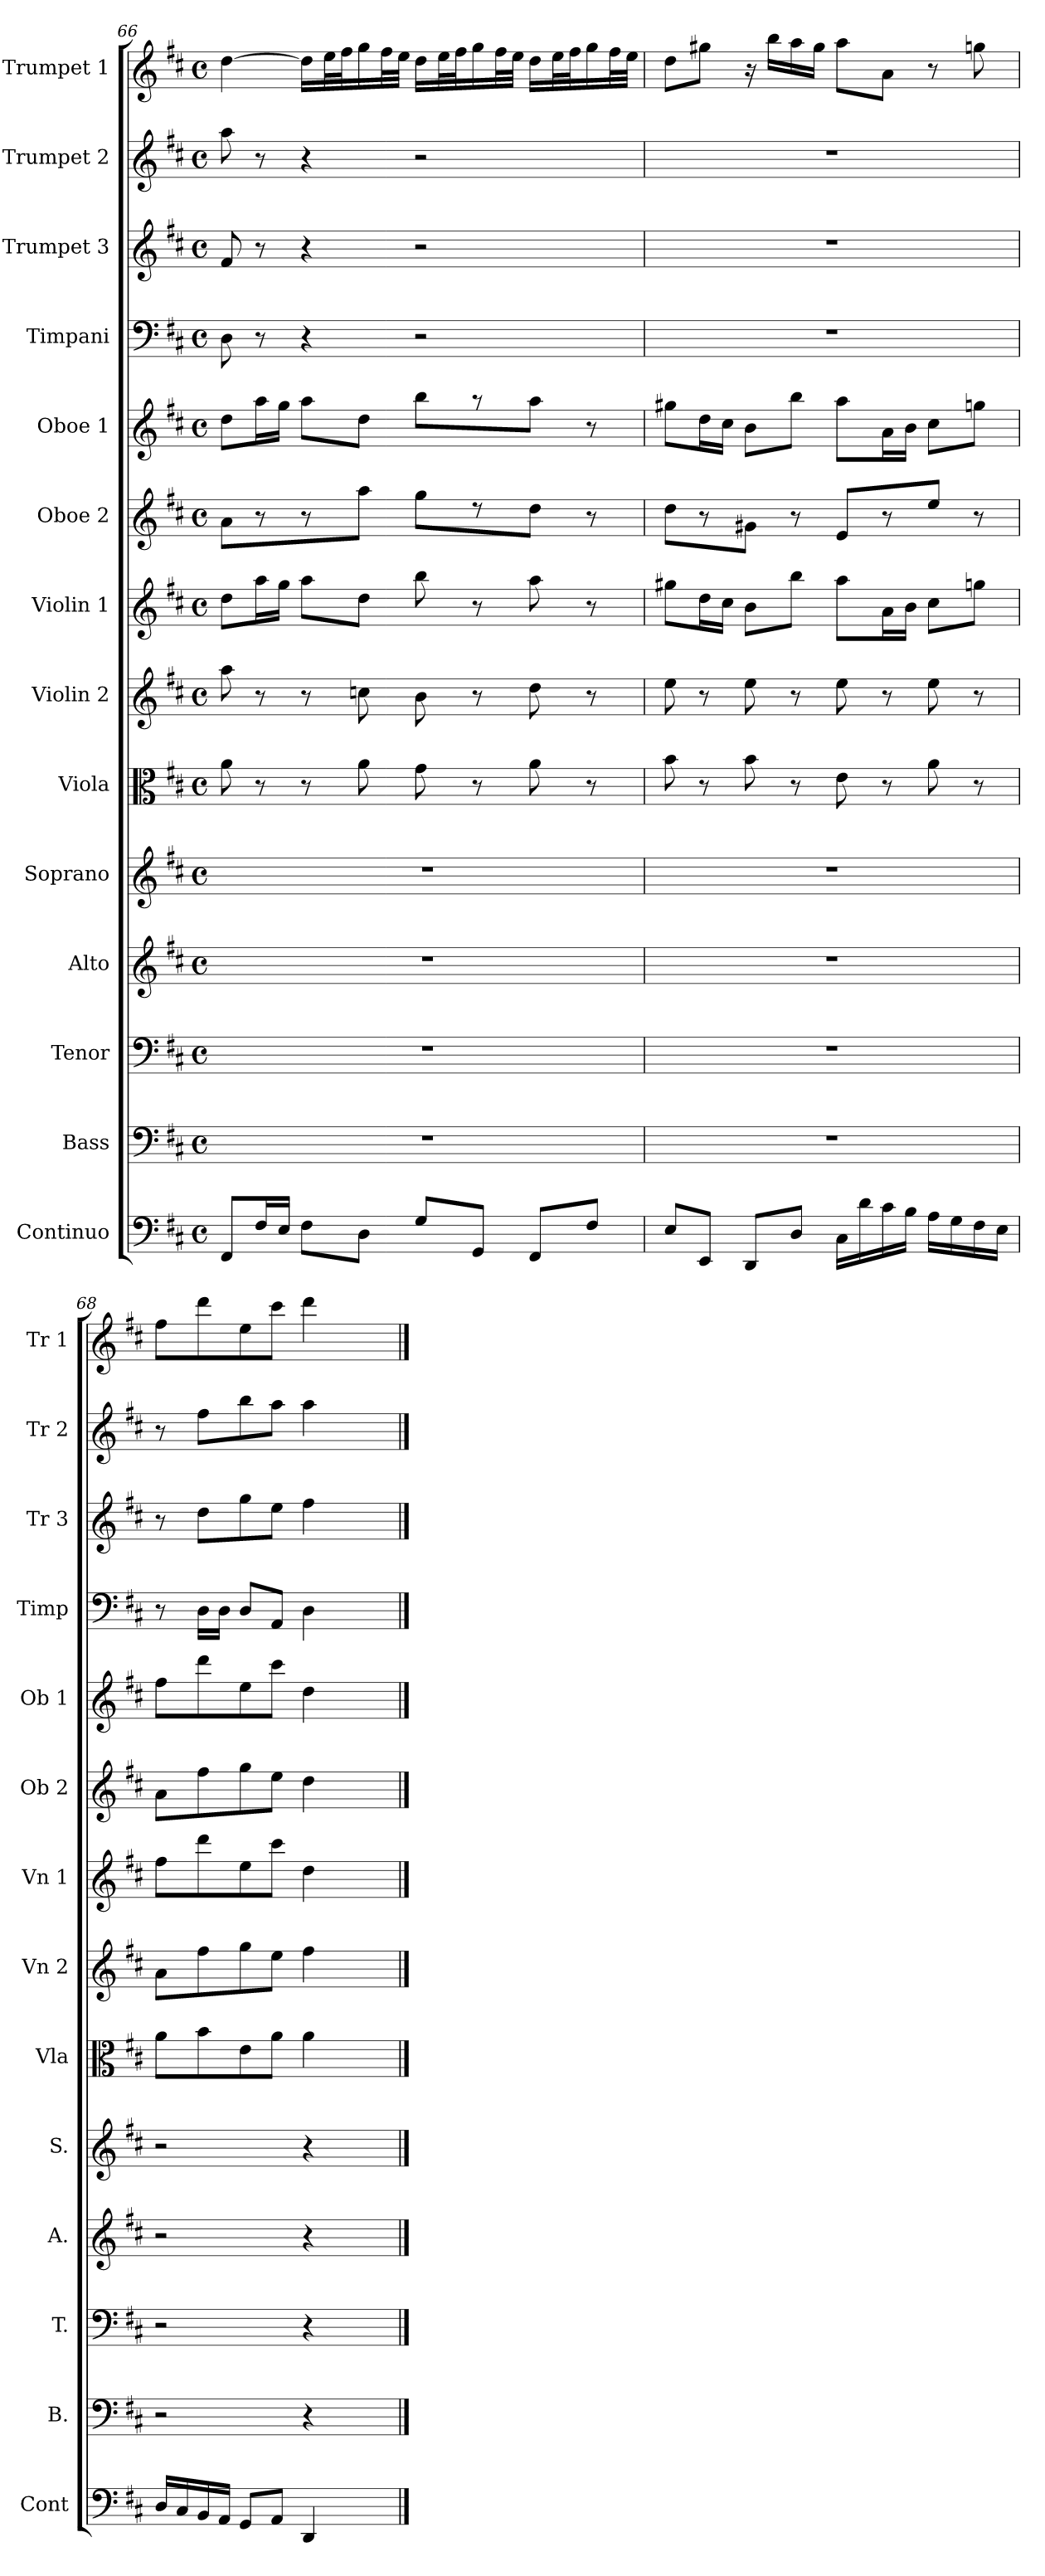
**kern	**kern	**kern	**kern	**kern	**kern	**kern	**kern	**kern	**kern	**kern	**kern	**kern	**kern
*part14	*part13	*part12	*part11	*part10	*part9	*part8	*part7	*part6	*part5	*part4	*part3	*part2	*part1
*staff14	*staff13	*staff12	*staff11	*staff10	*staff9	*staff8	*staff7	*staff6	*staff5	*staff4	*staff3	*staff2	*staff1
*I"Continuo	*I"Bass	*I"Tenor	*I"Alto	*I"Soprano	*I"Viola	*I"Violin 2	*I"Violin 1	*I"Oboe 2	*I"Oboe 1	*I"Timpani	*I"Trumpet 3	*I"Trumpet 2	*I"Trumpet 1
*I'Cont	*I'B.	*I'T.	*I'A.	*I'S.	*I'Vla	*I'Vn 2	*I'Vn 1	*I'Ob 2	*I'Ob 1	*I'Timp	*I'Tr 3	*I'Tr 2	*I'Tr 1
!!LO:PB:g=z
*clefF4	*clefF4	*clefF4	*clefG2	*clefG2	*clefC3	*clefG2	*clefG2	*clefG2	*clefG2	*clefF4	*clefG2	*clefG2	*clefG2
*k[f#c#]	*k[f#c#]	*k[f#c#]	*k[f#c#]	*k[f#c#]	*k[f#c#]	*k[f#c#]	*k[f#c#]	*k[f#c#]	*k[f#c#]	*k[f#c#]	*k[f#c#]	*k[f#c#]	*k[f#c#]
*D:	*D:	*D:	*D:	*D:	*D:	*D:	*D:	*D:	*D:	*D:	*D:	*D:	*D:
*M4/4	*M4/4	*M4/4	*M4/4	*M4/4	*M4/4	*M4/4	*M4/4	*M4/4	*M4/4	*M4/4	*M4/4	*M4/4	*M4/4
*met(c)	*met(c)	*met(c)	*met(c)	*met(c)	*met(c)	*met(c)	*met(c)	*met(c)	*met(c)	*met(c)	*met(c)	*met(c)	*met(c)
=66	=66	=66	=66	=66	=66	=66	=66	=66	=66	=66	=66	=66	=66
8FF#/L	1r	1r	1r	1r	8a\	8aa\	8dd\L	8a\L	8dd\L	8D\	8f#/	8aa\	[4dd\
16F#/L	.	.	.	.	8r	8r	16aa\L	8r	16aa\L	8r	8r	8r	.
16E/JJ	.	.	.	.	.	.	16gg\JJ	.	16gg\JJ	.	.	.	.
8F#\L	.	.	.	.	8r	8r	8aa\L	8r	8aa\L	4r	4r	4r	16dd\LL]
.	.	.	.	.	.	.	.	.	.	.	.	.	32ee\L
.	.	.	.	.	.	.	.	.	.	.	.	.	32ff#\J
8D\J	.	.	.	.	8a\	8ccn\	8dd\J	8aa\J	8dd\J	.	.	.	16gg\
.	.	.	.	.	.	.	.	.	.	.	.	.	32ff#\L
.	.	.	.	.	.	.	.	.	.	.	.	.	32ee\JJJ
8G/L	.	.	.	.	8g\	8b\	8bb\	8gg\L	8bb\L	2r	2r	2r	16dd\LL
.	.	.	.	.	.	.	.	.	.	.	.	.	32ee\L
.	.	.	.	.	.	.	.	.	.	.	.	.	32ff#\J
8GG/J	.	.	.	.	8r	8r	8r	8r	8r	.	.	.	16gg\
.	.	.	.	.	.	.	.	.	.	.	.	.	32ff#\L
.	.	.	.	.	.	.	.	.	.	.	.	.	32ee\JJJ
8FF#/L	.	.	.	.	8a\	8dd\	8aa\	8dd\J	8aa\J	.	.	.	16dd\LL
.	.	.	.	.	.	.	.	.	.	.	.	.	32ee\L
.	.	.	.	.	.	.	.	.	.	.	.	.	32ff#\J
8F#/J	.	.	.	.	8r	8r	8r	8r	8r	.	.	.	16gg\
.	.	.	.	.	.	.	.	.	.	.	.	.	32ff#\L
.	.	.	.	.	.	.	.	.	.	.	.	.	32ee\JJJ
=67	=67	=67	=67	=67	=67	=67	=67	=67	=67	=67	=67	=67	=67
8E/L	1r	1r	1r	1r	8b\	8ee\	8gg#X\L	8dd\L	8gg#X\L	1r	1r	1r	8dd\L
8EE/J	.	.	.	.	8r	8r	16dd\L	8r	16dd\L	.	.	.	8gg#X\J
.	.	.	.	.	.	.	16cc#\JJ	.	16cc#\JJ	.	.	.	.
8DD/L	.	.	.	.	8b\	8ee\	8b\L	8g#X\J	8b\L	.	.	.	16r
.	.	.	.	.	.	.	.	.	.	.	.	.	16bb\LL
8D/J	.	.	.	.	8r	8r	8bb\J	8r	8bb\J	.	.	.	16aa\
.	.	.	.	.	.	.	.	.	.	.	.	.	16gg#\JJ
16C#\LL	.	.	.	.	8e\	8ee\	8aa\L	8e/L	8aa\L	.	.	.	8aa\L
16d\	.	.	.	.	.	.	.	.	.	.	.	.	.
16c#\	.	.	.	.	8r	8r	16a\L	8r	16a\L	.	.	.	8a\J
16B\JJ	.	.	.	.	.	.	16b\JJ	.	16b\JJ	.	.	.	.
16A\LL	.	.	.	.	8a\	8ee\	8cc#\L	8ee/J	8cc#\L	.	.	.	8r
16G\	.	.	.	.	.	.	.	.	.	.	.	.	.
16F#\	.	.	.	.	8r	8r	8ggn\J	8r	8ggn\J	.	.	.	8ggn\
16E\JJ	.	.	.	.	.	.	.	.	.	.	.	.	.
!!LO:PB:g=z
=68	=68	=68	=68	=68	=68	=68	=68	=68	=68	=68	=68	=68	=68
16D/LL	2r	2r	2r	2r	8a\L	8a\L	8ff#\L	8a\L	8ff#\L	8r	8r	8r	8ff#\L
16C#/	.	.	.	.	.	.	.	.	.	.	.	.	.
16BB/	.	.	.	.	8b\	8ff#\	8ddd\	8ff#\	8ddd\	16D\LL	8dd\L	8ff#\L	8ddd\
16AA/JJ	.	.	.	.	.	.	.	.	.	16D\JJ	.	.	.
8GG/L	.	.	.	.	8e\	8gg\	8ee\	8gg\	8ee\	8D/L	8gg\	8bb\	8ee\
8AA/J	.	.	.	.	8a\J	8ee\J	8ccc#\J	8ee\J	8ccc#\J	8AA/J	8ee\J	8aa\J	8ccc#\J
4DD/	4r	4r	4r	4r	4a\	4ff#\	4dd\	4dd\	4dd\	4D\	4ff#\	4aa\	4ddd\
4ryy	4ryy	4ryy	4ryy	4ryy	4ryy	4ryy	4ryy	4ryy	4ryy	4ryy	4ryy	4ryy	4ryy
==	==	==	==	==	==	==	==	==	==	==	==	==	==
*-	*-	*-	*-	*-	*-	*-	*-	*-	*-	*-	*-	*-	*-
